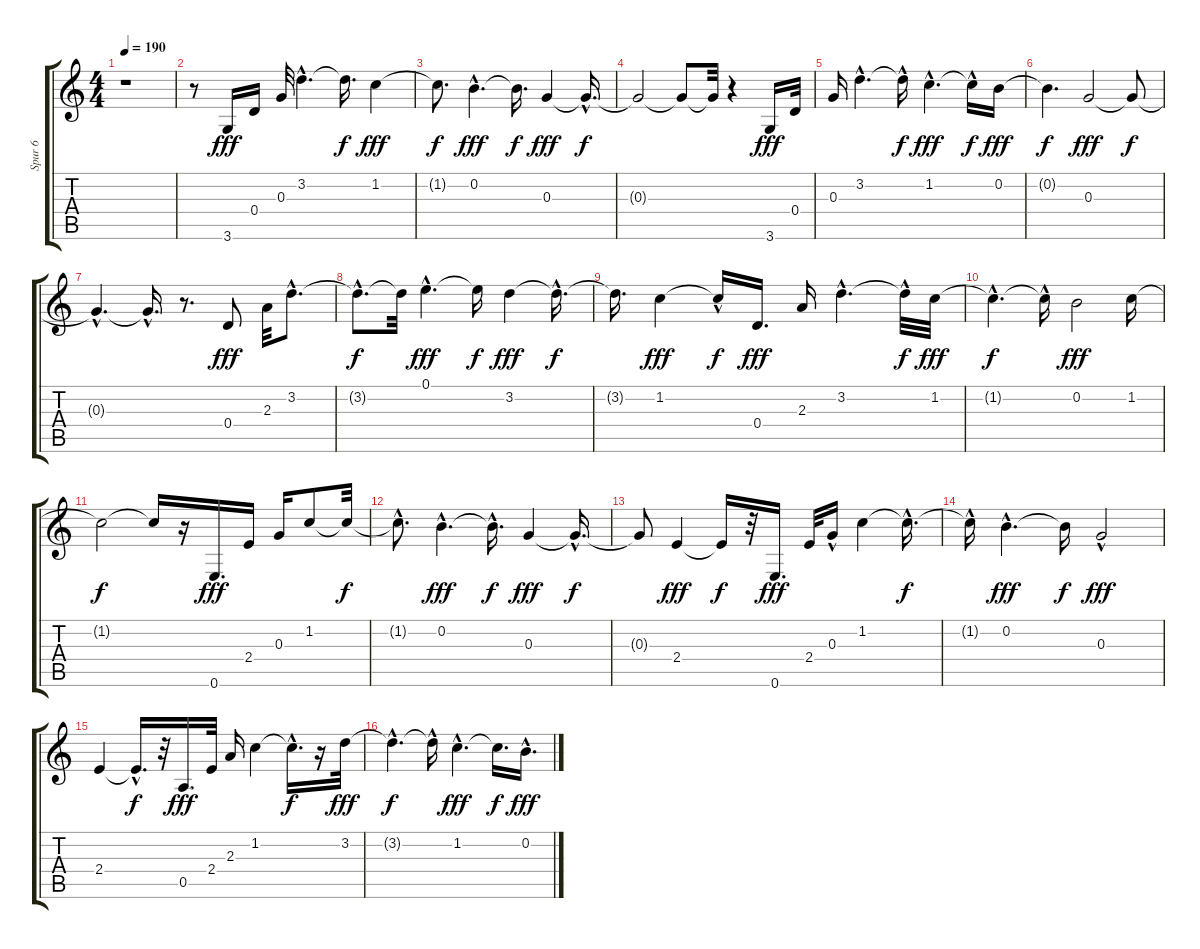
\track ("Spur 6" "Spur 6") {instrument acousticguitarnylon}
\staff {score tabs}
\tuning (E4 B3 G3 D3 A2 E2) {hide}
\ts (4 4)
\tempo 190
\clef g2
\ks c
r.1{dy fff instrument acousticguitarnylon} |
r.8 3.6.16 0.4.16 0.3.32 3.2{hac}.4{d} 3.2{t}.16{d dy f} 1.2.4{dy fff} |
1.2{t}.8{d dy f} 0.2{hac}.4{d dy fff} 0.2{t}.16{d dy f} 0.3.4{dy fff} 0.3{hac t}.16{d dy f} |
0.3{t}.2 0.3{t}.8 0.3{t}.32 r.4 3.6.16{dy fff} 0.4.32 |
0.3.16 3.2{hac}.4{d} 3.2{hac t}.16{dy f} 1.2{hac}.4{d dy fff} 1.2{hac t}.16{dy f} 0.2.16{dy fff} |
0.2{t}.4{d dy f} 0.3.2{dy fff} 0.3{t}.8{dy f} |
0.3{hac t}.4{d} 0.3{hac t}.16{d} r.8{d} 0.4.8{dy fff} 2.3.32 3.2{hac}.8{d} |
3.2{hac t}.8{d dy f} 3.2{t}.32 0.1{hac}.4{d dy fff} 0.1{t}.16{dy f} 3.2.4{dy fff} 3.2{hac t}.16{d dy f} |
3.2{t}.16{d} 1.2.4{dy fff} 1.2{hac t}.16{dy f} 0.4.16{d dy fff} 2.3.16 3.2{hac}.4{d} 3.2{hac t}.32{dy f} 1.2.32{dy fff} |
1.2{hac t}.4{d dy f} 1.2{hac t}.16 0.2.2{dy fff} 1.2.16 |
1.2{t}.2{dy f} 1.2{t}.16 r.16 0.6.16{d dy fff} 2.4.16 0.3.16 1.2.8 1.2{t}.32{dy f} |
1.2{hac t}.8{d} 0.2{hac}.4{d dy fff} 0.2{hac t}.16{d dy f} 0.3.4{dy fff} 0.3{hac t}.16{d dy f} |
0.3{t}.8 2.4.4{dy fff} 2.4{t}.16{dy f} r.32 0.6.16{d dy fff} 2.4.32 0.3{hac}.16 1.2.4 1.2{hac t}.16{d dy f} |
1.2{hac t}.16 0.2{hac}.4{d dy fff} 0.2{t}.16{dy f} 0.3{hac}.2{dy fff} |
2.4.4 2.4{hac t}.16{d dy f} r.32 0.5.16{d dy fff} 2.4.32 2.3.16 1.2.4 1.2{hac t}.16{d dy f} r.16 3.2.32{dy fff} |
3.2{hac t}.4{d dy f} 3.2{hac t}.16 1.2{hac}.4{d dy fff} 1.2{t}.16{d dy f} 0.2{hac}.16{d dy fff}
